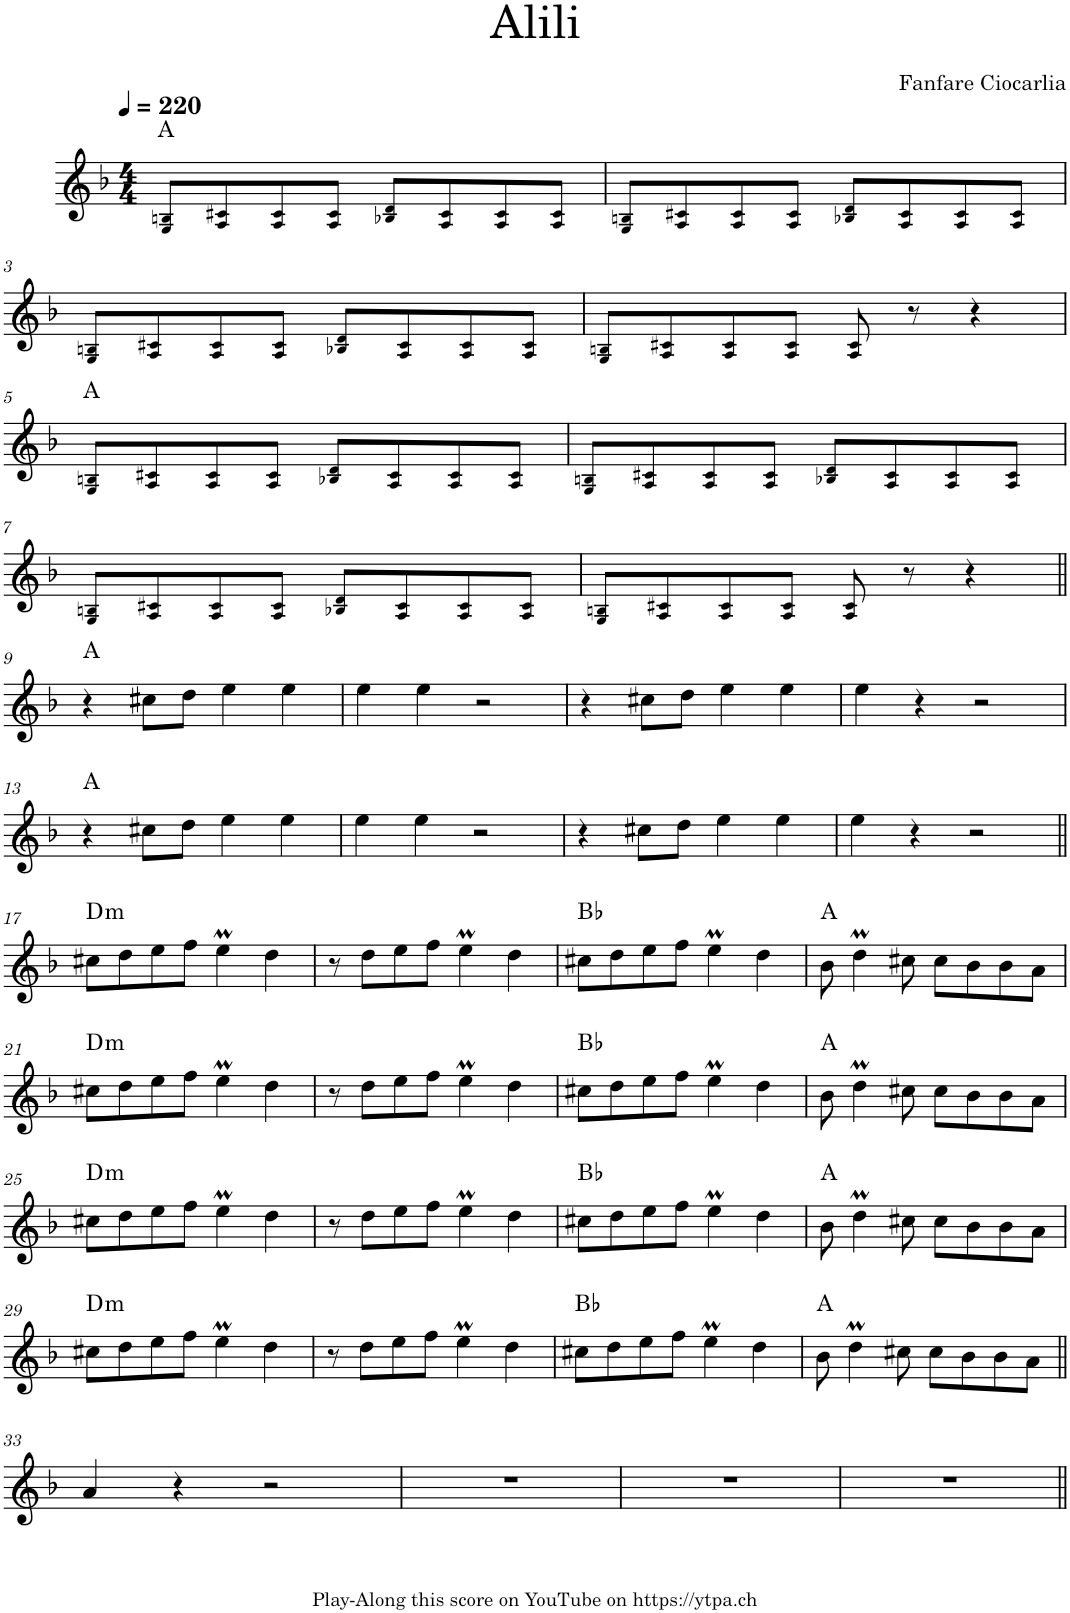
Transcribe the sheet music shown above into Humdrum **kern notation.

**kern	**harte
*part1	*part1
*staff1	*
*I"Piano	*
*I'Pno.	*
*clefG2	*
*k[b-]	*
*M4/4	*
*MM220	*
=1	=1
8G!/ 8Bn!/L	A:maj
8A!/ 8c#X!/	.
8A!/ 8c#!/	.
8A!/ 8c#!/J	.
8B-X!/ 8d!/L	.
8A!/ 8c#!/	.
8A!/ 8c#!/	.
8A!/ 8c#!/J	.
=2	=2
8G!/ 8Bn!/L	.
8A!/ 8c#X!/	.
8A!/ 8c#!/	.
8A!/ 8c#!/J	.
8B-X!/ 8d!/L	.
8A!/ 8c#!/	.
8A!/ 8c#!/	.
8A!/ 8c#!/J	.
!!LO:LB:g=z
=3	=3
8G!/ 8Bn!/L	.
8A!/ 8c#X!/	.
8A!/ 8c#!/	.
8A!/ 8c#!/J	.
8B-X!/ 8d!/L	.
8A!/ 8c#!/	.
8A!/ 8c#!/	.
8A!/ 8c#!/J	.
=4	=4
8G!/ 8Bn!/L	.
8A!/ 8c#X!/	.
8A!/ 8c#!/	.
8A!/ 8c#!/J	.
8A!/ 8c#!/	.
8r	.
4r	.
!!LO:LB:g=z
=5	=5
8G!/ 8Bn!/L	A:maj
8A!/ 8c#X!/	.
8A!/ 8c#!/	.
8A!/ 8c#!/J	.
8B-X!/ 8d!/L	.
8A!/ 8c#!/	.
8A!/ 8c#!/	.
8A!/ 8c#!/J	.
=6	=6
8G!/ 8Bn!/L	.
8A!/ 8c#X!/	.
8A!/ 8c#!/	.
8A!/ 8c#!/J	.
8B-X!/ 8d!/L	.
8A!/ 8c#!/	.
8A!/ 8c#!/	.
8A!/ 8c#!/J	.
!!LO:LB:g=z
=7	=7
8G!/ 8Bn!/L	.
8A!/ 8c#X!/	.
8A!/ 8c#!/	.
8A!/ 8c#!/J	.
8B-X!/ 8d!/L	.
8A!/ 8c#!/	.
8A!/ 8c#!/	.
8A!/ 8c#!/J	.
=8	=8
8G!/ 8Bn!/L	.
8A!/ 8c#X!/	.
8A!/ 8c#!/	.
8A!/ 8c#!/J	.
8A!/ 8c#!/	.
8r	.
4r	.
!!LO:LB:g=z
=9||	=9||
4r	A:maj
8cc#X\L	.
8dd\J	.
4ee\	.
4ee\	.
=10	=10
4ee\	.
4ee\	.
2r	.
=11	=11
4r	.
8cc#X\L	.
8dd\J	.
4ee\	.
4ee\	.
=12	=12
4ee\	.
4r	.
2r	.
!!LO:LB:g=z
=13	=13
4r	A:maj
8cc#X\L	.
8dd\J	.
4ee\	.
4ee\	.
=14	=14
4ee\	.
4ee\	.
2r	.
=15	=15
4r	.
8cc#X\L	.
8dd\J	.
4ee\	.
4ee\	.
=16	=16
4ee\	.
4r	.
2r	.
!!LO:LB:g=z
=17||	=17||
!	!LO:H:kt=m
8cc#X\L	D:min
8dd\	.
8ee\	.
8ff\J	.
4eem\	.
4dd\	.
=18	=18
8r	.
8dd\L	.
8ee\	.
8ff\J	.
4eem\	.
4dd\	.
=19	=19
8cc#X\L	Bb:maj
8dd\	.
8ee\	.
8ff\J	.
4eem\	.
4dd\	.
=20	=20
8b-\	A:maj
4ddM\	.
8cc#X\	.
8cc#\L	.
8b-\	.
8b-\	.
8a\J	.
!!LO:LB:g=z
=21	=21
!	!LO:H:kt=m
8cc#X\L	D:min
8dd\	.
8ee\	.
8ff\J	.
4eem\	.
4dd\	.
=22	=22
8r	.
8dd\L	.
8ee\	.
8ff\J	.
4eem\	.
4dd\	.
=23	=23
8cc#X\L	Bb:maj
8dd\	.
8ee\	.
8ff\J	.
4eem\	.
4dd\	.
=24	=24
8b-\	A:maj
4ddM\	.
8cc#X\	.
8cc#\L	.
8b-\	.
8b-\	.
8a\J	.
!!LO:LB:g=z
=25	=25
!	!LO:H:kt=m
8cc#X\L	D:min
8dd\	.
8ee\	.
8ff\J	.
4eem\	.
4dd\	.
=26	=26
8r	.
8dd\L	.
8ee\	.
8ff\J	.
4eem\	.
4dd\	.
=27	=27
8cc#X\L	Bb:maj
8dd\	.
8ee\	.
8ff\J	.
4eem\	.
4dd\	.
=28	=28
8b-\	A:maj
4ddM\	.
8cc#X\	.
8cc#\L	.
8b-\	.
8b-\	.
8a\J	.
!!LO:LB:g=z
=29	=29
!	!LO:H:kt=m
8cc#X\L	D:min
8dd\	.
8ee\	.
8ff\J	.
4eem\	.
4dd\	.
=30	=30
8r	.
8dd\L	.
8ee\	.
8ff\J	.
4eem\	.
4dd\	.
=31	=31
8cc#X\L	Bb:maj
8dd\	.
8ee\	.
8ff\J	.
4eem\	.
4dd\	.
=32	=32
8b-\	A:maj
4ddM\	.
8cc#X\	.
8cc#\L	.
8b-\	.
8b-\	.
8a\J	.
!!LO:LB:g=z
=33||	=33||
4a/	.
4r	.
2r	.
=34	=34
1r	.
=35	=35
1r	.
=36	=36
1r	.
=||	=||
*-	*-
